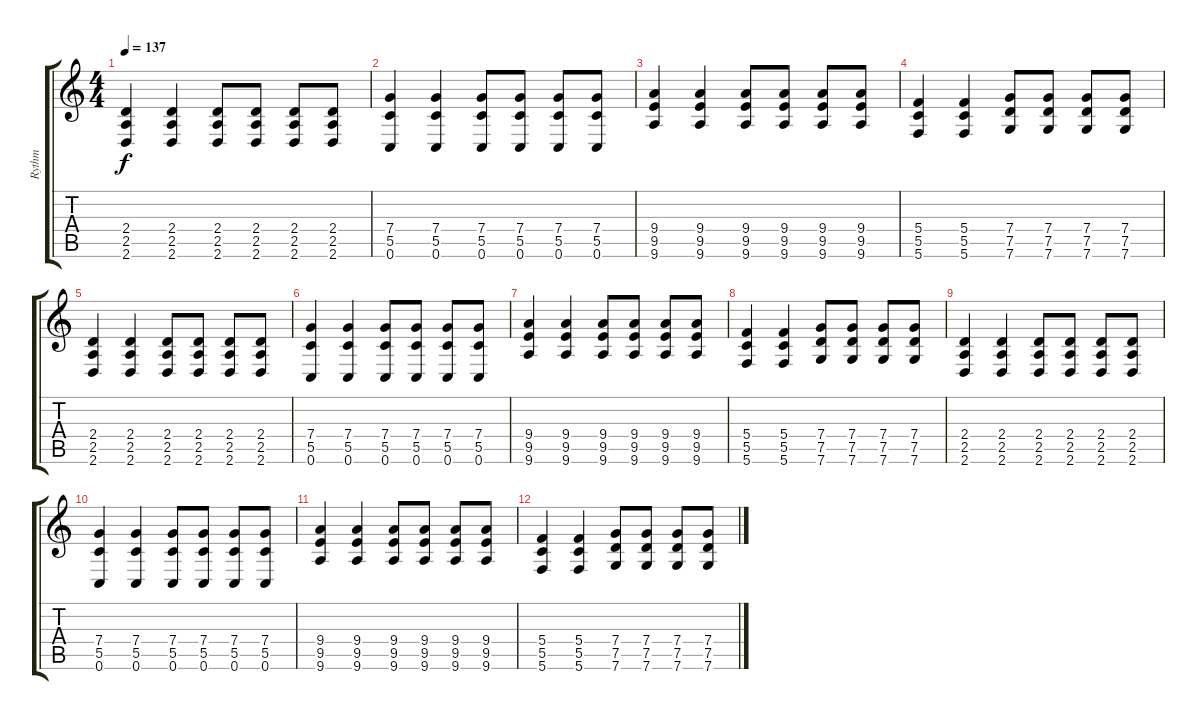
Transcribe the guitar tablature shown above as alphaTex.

\track ("Rythm" "Rythm") {instrument distortionguitar}
\staff {score tabs}
\tuning (D4 A3 F3 C3 G2 C2) {hide}
\ts (4 4)
\tempo 137
\clef g2
\ks c
(2.4 2.5 2.6).4{dy f} (2.4 2.5 2.6).4 (2.4 2.5 2.6).8 (2.4 2.5 2.6).8 (2.4 2.5 2.6).8 (2.4 2.5 2.6).8 |
(7.4 5.5 0.6).4 (7.4 5.5 0.6).4 (7.4 5.5 0.6).8 (7.4 5.5 0.6).8 (7.4 5.5 0.6).8 (7.4 5.5 0.6).8 |
(9.4 9.5 9.6).4 (9.4 9.5 9.6).4 (9.4 9.5 9.6).8 (9.4 9.5 9.6).8 (9.4 9.5 9.6).8 (9.4 9.5 9.6).8 |
(5.4 5.5 5.6).4 (5.4 5.5 5.6).4 (7.4 7.5 7.6).8 (7.4 7.5 7.6).8 (7.4 7.5 7.6).8 (7.4 7.5 7.6).8 |
(2.4 2.5 2.6).4 (2.4 2.5 2.6).4 (2.4 2.5 2.6).8 (2.4 2.5 2.6).8 (2.4 2.5 2.6).8 (2.4 2.5 2.6).8 |
(7.4 5.5 0.6).4 (7.4 5.5 0.6).4 (7.4 5.5 0.6).8 (7.4 5.5 0.6).8 (7.4 5.5 0.6).8 (7.4 5.5 0.6).8 |
(9.4 9.5 9.6).4 (9.4 9.5 9.6).4 (9.4 9.5 9.6).8 (9.4 9.5 9.6).8 (9.4 9.5 9.6).8 (9.4 9.5 9.6).8 |
(5.4 5.5 5.6).4 (5.4 5.5 5.6).4 (7.4 7.5 7.6).8 (7.4 7.5 7.6).8 (7.4 7.5 7.6).8 (7.4 7.5 7.6).8 |
(2.4 2.5 2.6).4 (2.4 2.5 2.6).4 (2.4 2.5 2.6).8 (2.4 2.5 2.6).8 (2.4 2.5 2.6).8 (2.4 2.5 2.6).8 |
(7.4 5.5 0.6).4 (7.4 5.5 0.6).4 (7.4 5.5 0.6).8 (7.4 5.5 0.6).8 (7.4 5.5 0.6).8 (7.4 5.5 0.6).8 |
(9.4 9.5 9.6).4 (9.4 9.5 9.6).4 (9.4 9.5 9.6).8 (9.4 9.5 9.6).8 (9.4 9.5 9.6).8 (9.4 9.5 9.6).8 |
(5.4 5.5 5.6).4 (5.4 5.5 5.6).4 (7.4 7.5 7.6).8 (7.4 7.5 7.6).8 (7.4 7.5 7.6).8 (7.4 7.5 7.6).8
